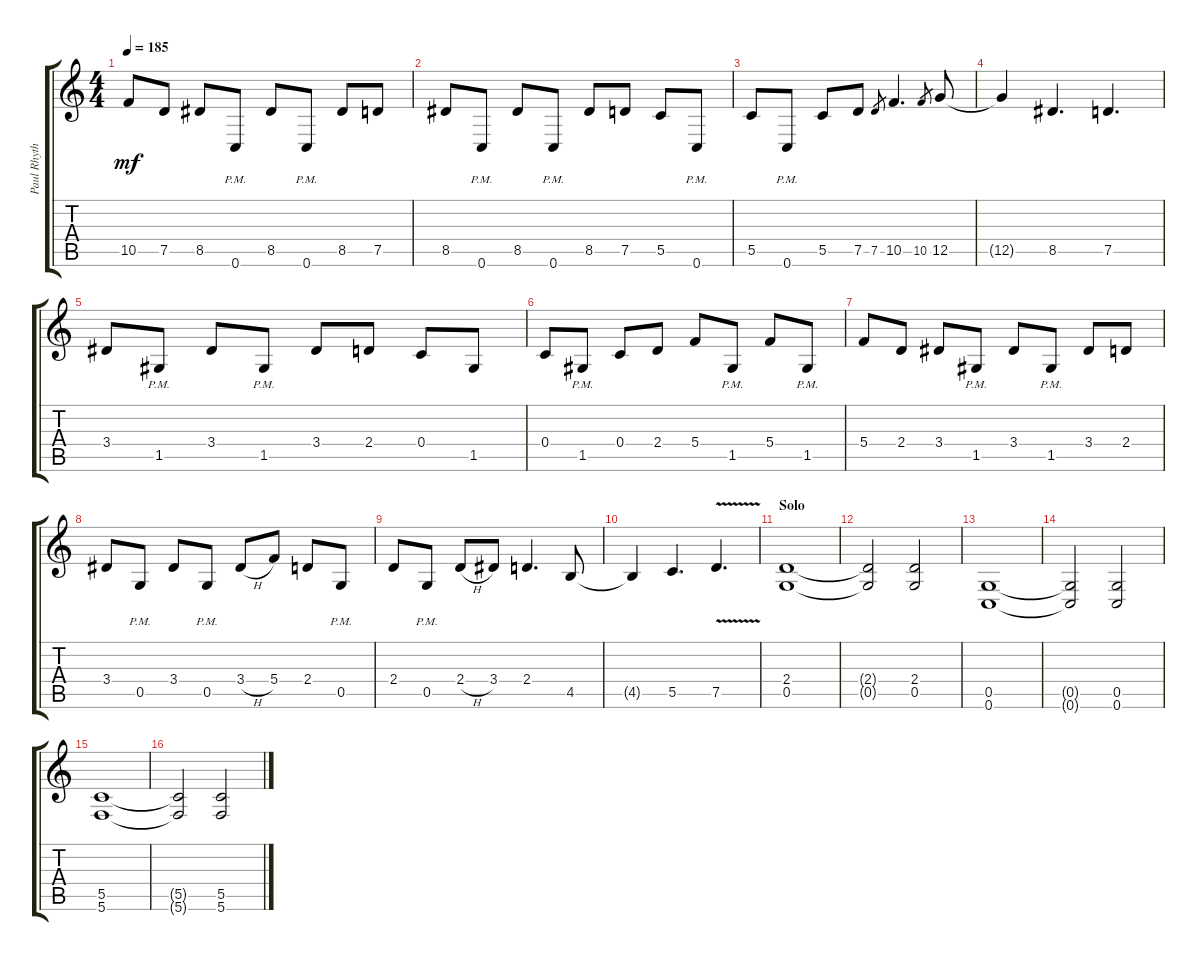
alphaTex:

\track ("Paul Rhythm" "Paul Rhyth") {instrument distortionguitar}
\staff {score tabs}
\tuning (D4 A3 F3 C3 G2 C2) {hide}
\ts (4 4)
\tempo 185
\clef g2
\ks c
10.5.8{dy mf} 7.5.8 8.5.8 0.6{pm}.8 8.5.8 0.6{pm}.8 8.5.8 7.5.8 |
8.5.8 0.6{pm}.8 8.5.8 0.6{pm}.8 8.5.8 7.5.8 5.5.8 0.6{pm}.8 |
5.5.8 0.6{pm}.8 5.5.8 7.5.8 7.5.8{gr} 10.5.4{d} 10.5.8{gr} 12.5.8 |
12.5{t}.4 8.5.4{d} 7.5.4{d} |
3.4.8 1.5{pm}.8 3.4.8 1.5{pm}.8 3.4.8 2.4.8 0.4.8 1.5.8 |
0.4.8 1.5{pm}.8 0.4.8 2.4.8 5.4.8 1.5{pm}.8 5.4.8 1.5{pm}.8 |
5.4.8 2.4.8 3.4.8 1.5{pm}.8 3.4.8 1.5{pm}.8 3.4.8 2.4.8 |
3.4.8 0.5{pm}.8 3.4.8 0.5{pm}.8 3.4{h}.8 5.4.8 2.4.8 0.5{pm}.8 |
2.4.8 0.5{pm}.8 2.4{h}.8 3.4.8 2.4.4{d} 4.5.8 |
4.5{t}.4 5.5.4{d} 7.5{v}.4{d} |
\section ("" "Solo")
(2.4 0.5).1 |
(2.4{t} 0.5{t}).2 (2.4 0.5).2 |
(0.5 0.6).1 |
(0.5{t} 0.6{t}).2 (0.5 0.6).2 |
(5.5 5.6).1 |
(5.5{t} 5.6{t}).2 (5.5 5.6).2
